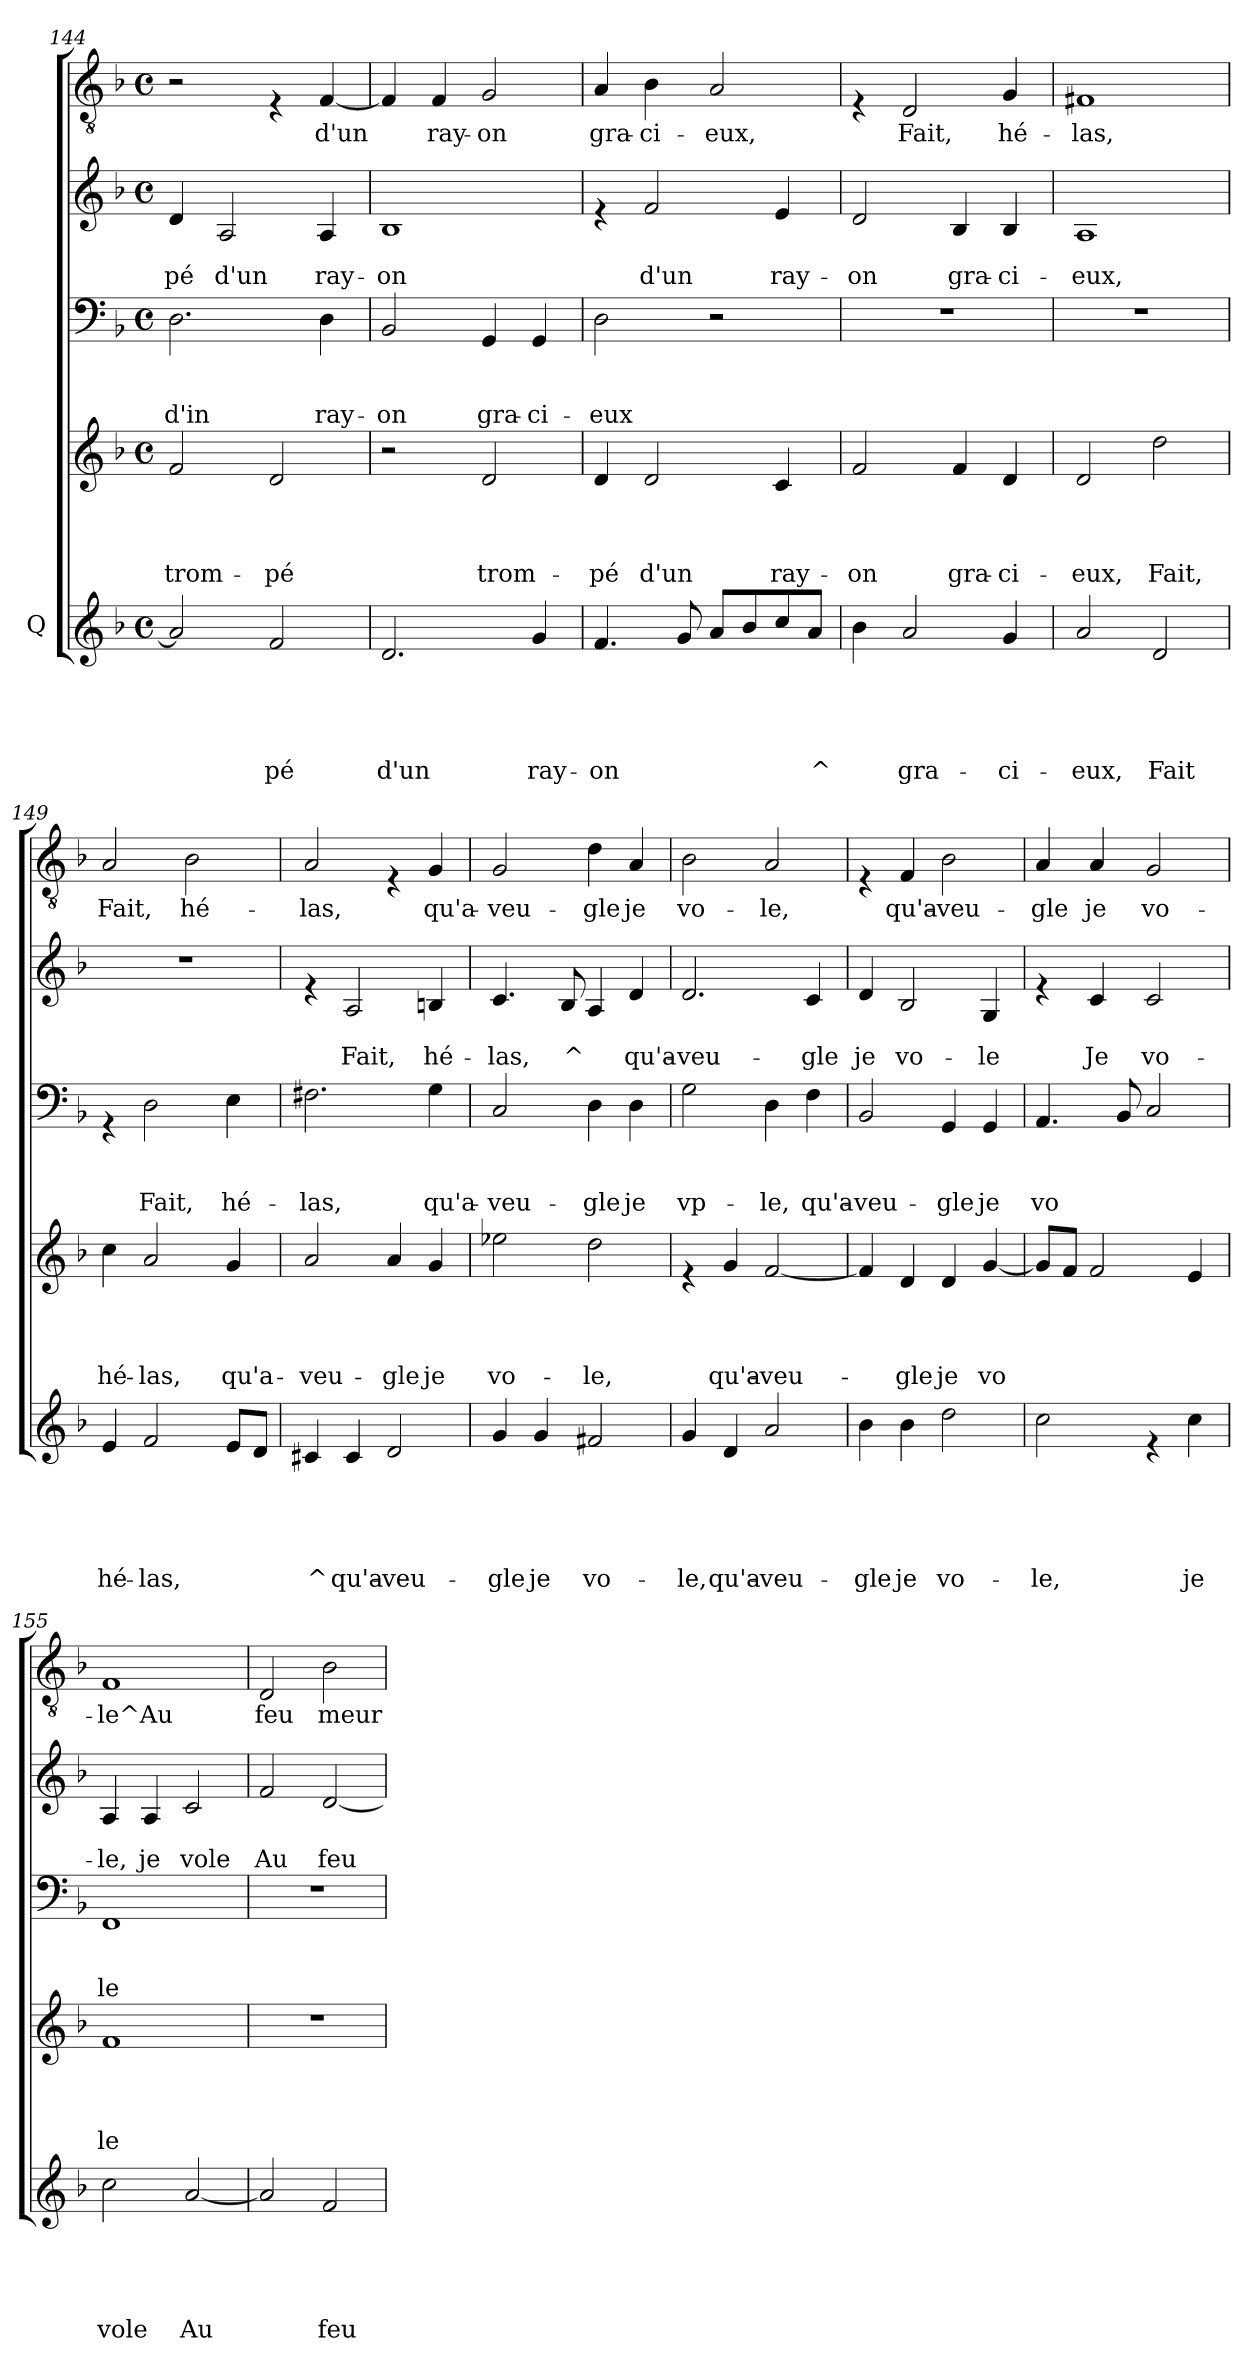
**kern	**text	**text	**text	**text	**text	**kern	**text	**text	**text	**text	**kern	**text	**text	**text	**kern	**text	**text	**kern	**text
*part5	*part5	*part5	*part5	*part5	*part5	*part4	*part4	*part4	*part4	*part4	*part3	*part3	*part3	*part3	*part2	*part2	*part2	*part1	*part1
*staff5	*staff5	*staff5	*staff5	*staff5	*staff5	*staff4	*staff4	*staff4	*staff4	*staff4	*staff3	*staff3	*staff3	*staff3	*staff2	*staff2	*staff2	*staff1	*staff1
*I"Q	*	*	*	*	*	*	*	*	*	*	*	*	*	*	*	*	*	*	*
*clefG2	*	*	*	*	*	*clefG2	*	*	*	*	*clefF4	*	*	*	*clefG2	*	*	*clefGv2	*
*k[b-]	*	*	*	*	*	*k[b-]	*	*	*	*	*k[b-]	*	*	*	*k[b-]	*	*	*k[b-]	*
*F:	*	*	*	*	*	*F:	*	*	*	*	*F:	*	*	*	*F:	*	*	*F:	*
*M4/4	*	*	*	*	*	*M4/4	*	*	*	*	*M4/4	*	*	*	*M4/4	*	*	*M4/4	*
*met(c)	*	*	*	*	*	*met(c)	*	*	*	*	*met(c)	*	*	*	*met(c)	*	*	*met(c)	*
=144	=144	=144	=144	=144	=144	=144	=144	=144	=144	=144	=144	=144	=144	=144	=144	=144	=144	=144	=144
!	!	!	!	!	!	!	!	!	!	!LO:LY:b	!	!	!	!LO:LY:b	!	!	!LO:LY:b	!	!
2a/]	.	.	.	.	.	2f/	.	.	.	trom-	2.D\	.	.	d'in	4d/	.	-pé	2r	.
!	!	!	!	!	!	!	!	!	!	!	!	!	!	!	!	!	!LO:LY:b	!	!
.	.	.	.	.	.	.	.	.	.	.	.	.	.	.	2A/	.	d'un	.	.
!	!	!	!	!	!LO:LY:b	!	!	!	!	!LO:LY:b	!	!	!	!	!	!	!	!	!
2f/	.	.	.	.	-pé	2d/	.	.	.	-pé	.	.	.	.	.	.	.	4rE	.
!	!	!	!	!	!	!	!	!	!	!	!	!	!	!LO:LY:b	!	!	!LO:LY:b	!	!LO:LY:b
.	.	.	.	.	.	.	.	.	.	.	4D\	.	.	ray-	4A/	.	ray-	[<4F/	d'un
!!LO:LB:g=z
=145	=145	=145	=145	=145	=145	=145	=145	=145	=145	=145	=145	=145	=145	=145	=145	=145	=145	=145	=145
!	!	!	!	!	!LO:LY:b	!	!	!	!	!	!	!	!	!LO:LY:b	!	!	!LO:LY:b	!	!
2.d/	.	.	.	.	d'un	2r	.	.	.	.	2BB-/	.	.	-on	1B-	.	-on	4F/]	.
!	!	!	!	!	!	!	!	!	!	!	!	!	!	!	!	!	!	!	!LO:LY:b
.	.	.	.	.	.	.	.	.	.	.	.	.	.	.	.	.	.	4F/	ray-
!	!	!	!	!	!	!	!	!	!	!LO:LY:b	!	!	!	!LO:LY:b	!	!	!	!	!LO:LY:b
.	.	.	.	.	.	2d/	.	.	.	trom-	4GG/	.	.	gra-	.	.	.	2G/	-on
!	!	!	!	!	!LO:LY:b	!	!	!	!	!	!	!	!	!LO:LY:b	!	!	!	!	!
4g/	.	.	.	.	ray-	.	.	.	.	.	4GG/	.	.	-ci-	.	.	.	.	.
=146	=146	=146	=146	=146	=146	=146	=146	=146	=146	=146	=146	=146	=146	=146	=146	=146	=146	=146	=146
!	!	!	!	!	!LO:LY:b	!	!	!	!	!LO:LY:b	!	!	!	!LO:LY:b	!	!	!	!	!LO:LY:b
4.f/	.	.	.	.	-on	4d/	.	.	.	-pé	2D\	.	.	-eux	4re	.	.	4A/	gra-
!	!	!	!	!	!	!	!	!	!	!LO:LY:b	!	!	!	!	!	!	!LO:LY:b	!	!LO:LY:b
.	.	.	.	.	.	2d/	.	.	.	d'un	.	.	.	.	2f/	.	d'un	4B-\	-ci-
8g/	.	.	.	.	.	.	.	.	.	.	.	.	.	.	.	.	.	.	.
!	!	!	!	!	!	!	!	!	!	!	!	!	!	!	!	!	!	!	!LO:LY:b
8a/L	.	.	.	.	.	.	.	.	.	.	2r	.	.	.	.	.	.	2A/	-eux,
8b-/	.	.	.	.	.	.	.	.	.	.	.	.	.	.	.	.	.	.	.
!	!	!	!	!	!	!	!	!	!	!LO:LY:b	!	!	!	!	!	!	!LO:LY:b	!	!
8cc/	.	.	.	.	.	4c/	.	.	.	ray-	.	.	.	.	4e/	.	ray-	.	.
!	!	!	!	!	!LO:LY:b	!	!	!	!	!	!	!	!	!	!	!	!	!	!
8a/J	.	.	.	.	^	.	.	.	.	.	.	.	.	.	.	.	.	.	.
=147	=147	=147	=147	=147	=147	=147	=147	=147	=147	=147	=147	=147	=147	=147	=147	=147	=147	=147	=147
!	!	!	!	!	!	!	!	!	!	!LO:LY:b	!	!	!	!	!	!	!LO:LY:b	!	!
4b-\	.	.	.	.	.	2f/	.	.	.	-on	1r	.	.	.	2d/	.	-on	4rE	.
!	!	!	!	!	!LO:LY:b	!	!	!	!	!	!	!	!	!	!	!	!	!	!LO:LY:b
2a/	.	.	.	.	gra-	.	.	.	.	.	.	.	.	.	.	.	.	2D/	Fait,
!	!	!	!	!	!	!	!	!	!	!LO:LY:b	!	!	!	!	!	!	!LO:LY:b	!	!
.	.	.	.	.	.	4f/	.	.	.	gra-	.	.	.	.	4B-/	.	gra-	.	.
!	!	!	!	!	!LO:LY:b	!	!	!	!	!LO:LY:b	!	!	!	!	!	!	!LO:LY:b	!	!LO:LY:b
4g/	.	.	.	.	-ci-	4d/	.	.	.	-ci-	.	.	.	.	4B-/	.	-ci-	4G/	hé-
=148	=148	=148	=148	=148	=148	=148	=148	=148	=148	=148	=148	=148	=148	=148	=148	=148	=148	=148	=148
!	!	!	!	!	!LO:LY:b	!	!	!	!	!LO:LY:b	!	!	!	!	!	!	!LO:LY:b	!	!LO:LY:b
2a/	.	.	.	.	-eux,	2d/	.	.	.	-eux,	1r	.	.	.	1A	.	-eux,	1F#X	-las,
!	!	!	!	!	!LO:LY:b	!	!	!	!	!LO:LY:b	!	!	!	!	!	!	!	!	!
2d/	.	.	.	.	Fait	2dd\	.	.	.	Fait,	.	.	.	.	.	.	.	.	.
=149	=149	=149	=149	=149	=149	=149	=149	=149	=149	=149	=149	=149	=149	=149	=149	=149	=149	=149	=149
!	!	!	!	!	!LO:LY:b	!	!	!	!	!LO:LY:b	!	!	!	!	!	!	!	!	!LO:LY:b
4e/	.	.	.	.	hé-	4cc\	.	.	.	hé-	4rGG	.	.	.	1r	.	.	2A/	Fait,
!	!	!	!	!	!LO:LY:b	!	!	!	!	!LO:LY:b	!	!	!	!LO:LY:b	!	!	!	!	!
2f/	.	.	.	.	-las,	2a/	.	.	.	-las,	2D\	.	.	Fait,	.	.	.	.	.
!	!	!	!	!	!	!	!	!	!	!	!	!	!	!	!	!	!	!	!LO:LY:b
.	.	.	.	.	.	.	.	.	.	.	.	.	.	.	.	.	.	2B-\	hé-
!	!	!	!	!	!	!	!	!	!	!LO:LY:b	!	!	!	!LO:LY:b	!	!	!	!	!
8e/L	.	.	.	.	.	4g/	.	.	.	qu'a-	4E\	.	.	hé-	.	.	.	.	.
8d/J	.	.	.	.	.	.	.	.	.	.	.	.	.	.	.	.	.	.	.
!!LO:PB:g=z
=150	=150	=150	=150	=150	=150	=150	=150	=150	=150	=150	=150	=150	=150	=150	=150	=150	=150	=150	=150
!	!	!	!	!	!LO:LY:b	!	!	!	!	!LO:LY:b	!	!	!	!LO:LY:b	!	!	!	!	!LO:LY:b
4c#X/	.	.	.	.	^	2a/	.	.	.	-veu-	2.F#X\	.	.	-las,	4re	.	.	2A/	-las,
!	!	!	!	!	!LO:LY:b	!	!	!	!	!	!	!	!	!	!	!	!LO:LY:b	!	!
4c#/	.	.	.	.	qu'a-	.	.	.	.	.	.	.	.	.	2A/	.	Fait,	.	.
!	!	!	!	!	!LO:LY:b	!	!	!	!	!LO:LY:b	!	!	!	!	!	!	!	!	!
2d/	.	.	.	.	-veu-	4a/	.	.	.	-gle	.	.	.	.	.	.	.	4rE	.
!	!	!	!	!	!	!	!	!	!	!LO:LY:b	!	!	!	!LO:LY:b	!	!	!LO:LY:b	!	!LO:LY:b
.	.	.	.	.	.	4g/	.	.	.	je	4G\	.	.	qu'a-	4Bn/	.	hé-	4G/	qu'a-
=151	=151	=151	=151	=151	=151	=151	=151	=151	=151	=151	=151	=151	=151	=151	=151	=151	=151	=151	=151
!	!	!	!	!	!LO:LY:b	!	!	!	!	!LO:LY:b	!	!	!	!LO:LY:b	!	!	!LO:LY:b	!	!LO:LY:b
4g/	.	.	.	.	-gle	2ee-X\	.	.	.	vo-	2C/	.	.	-veu-	4.c/	.	-las,	2G/	-veu-
!	!	!	!	!	!LO:LY:b	!	!	!	!	!	!	!	!	!	!	!	!	!	!
4g/	.	.	.	.	je	.	.	.	.	.	.	.	.	.	.	.	.	.	.
!	!	!	!	!	!	!	!	!	!	!	!	!	!	!	!	!	!LO:LY:b	!	!
.	.	.	.	.	.	.	.	.	.	.	.	.	.	.	8B-/	.	^	.	.
!	!	!	!	!	!LO:LY:b	!	!	!	!	!LO:LY:b	!	!	!	!LO:LY:b	!	!	!	!	!LO:LY:b
2f#X/	.	.	.	.	vo-	2dd\	.	.	.	-le,	4D\	.	.	-gle	4A/	.	.	4d\	-gle
!	!	!	!	!	!	!	!	!	!	!	!	!	!	!LO:LY:b	!	!	!LO:LY:b	!	!LO:LY:b
.	.	.	.	.	.	.	.	.	.	.	4D\	.	.	je	4d/	.	qu'a-	4A/	je
=152	=152	=152	=152	=152	=152	=152	=152	=152	=152	=152	=152	=152	=152	=152	=152	=152	=152	=152	=152
!	!	!	!	!	!LO:LY:b	!	!	!	!	!	!	!	!	!LO:LY:b	!	!	!LO:LY:b	!	!LO:LY:b
4g/	.	.	.	.	-le,	4re	.	.	.	.	2G\	.	.	vp-	2.d/	.	-veu-	2B-\	vo-
!	!	!	!	!	!LO:LY:b	!	!	!	!	!LO:LY:b	!	!	!	!	!	!	!	!	!
4d/	.	.	.	.	qu'a-	4g/	.	.	.	qu'a-	.	.	.	.	.	.	.	.	.
!	!	!	!	!	!LO:LY:b	!	!	!	!	!LO:LY:b	!	!	!	!LO:LY:b	!	!	!	!	!LO:LY:b
2a/	.	.	.	.	-veu-	[<2f/	.	.	.	-veu-	4D\	.	.	-le,	.	.	.	2A/	-le,
!	!	!	!	!	!	!	!	!	!	!	!	!	!	!LO:LY:b	!	!	!LO:LY:b	!	!
.	.	.	.	.	.	.	.	.	.	.	4F\	.	.	qu'a-	4c/	.	-gle	.	.
=153	=153	=153	=153	=153	=153	=153	=153	=153	=153	=153	=153	=153	=153	=153	=153	=153	=153	=153	=153
!	!	!	!	!	!LO:LY:b	!	!	!	!	!	!	!	!	!LO:LY:b	!	!	!LO:LY:b	!	!
4b-\	.	.	.	.	-gle	4f/]	.	.	.	.	2BB-/	.	.	-veu-	4d/	.	je	4rE	.
!	!	!	!	!	!LO:LY:b	!	!	!	!	!LO:LY:b	!	!	!	!	!	!	!LO:LY:b	!	!LO:LY:b
4b-\	.	.	.	.	je	4d/	.	.	.	-gle	.	.	.	.	2B-/	.	vo-	4F/	qu'a-
!	!	!	!	!	!LO:LY:b	!	!	!	!	!LO:LY:b	!	!	!	!LO:LY:b	!	!	!	!	!LO:LY:b
2dd\	.	.	.	.	vo-	4d/	.	.	.	je	4GG/	.	.	-gle	.	.	.	2B-\	-veu-
!	!	!	!	!	!	!	!	!	!	!LO:LY:b	!	!	!	!LO:LY:b	!	!	!LO:LY:b	!	!
.	.	.	.	.	.	[<4g/	.	.	.	vo	4GG/	.	.	je	4G/	.	-le	.	.
!!LO:LB:g=z
=154	=154	=154	=154	=154	=154	=154	=154	=154	=154	=154	=154	=154	=154	=154	=154	=154	=154	=154	=154
!	!	!	!	!	!LO:LY:b	!	!	!	!	!	!	!	!	!LO:LY:b	!	!	!	!	!LO:LY:b
2cc\	.	.	.	.	-le,	8g/L]	.	.	.	.	4.AA/	.	.	vo	4re	.	.	4A/	-gle
.	.	.	.	.	.	8f/J	.	.	.	.	.	.	.	.	.	.	.	.	.
!	!	!	!	!	!	!	!	!	!	!	!	!	!	!	!	!	!LO:LY:b	!	!LO:LY:b
.	.	.	.	.	.	2f/	.	.	.	.	.	.	.	.	4c/	.	Je	4A/	je
.	.	.	.	.	.	.	.	.	.	.	8BB-/	.	.	.	.	.	.	.	.
!	!	!	!	!	!	!	!	!	!	!	!	!	!	!	!	!	!LO:LY:b	!	!LO:LY:b
4re	.	.	.	.	.	.	.	.	.	.	2C/	.	.	.	2c/	.	vo-	2G/	vo-
!	!	!	!	!	!LO:LY:b	!	!	!	!	!	!	!	!	!	!	!	!	!	!
4cc\	.	.	.	.	je	4e/	.	.	.	.	.	.	.	.	.	.	.	.	.
=155	=155	=155	=155	=155	=155	=155	=155	=155	=155	=155	=155	=155	=155	=155	=155	=155	=155	=155	=155
!	!	!	!	!	!LO:LY:b	!	!	!	!	!LO:LY:b	!	!	!	!LO:LY:b	!	!	!LO:LY:b	!	!LO:LY:b
2cc\	.	.	.	.	vole	1f	.	.	.	le	1FF	.	.	le	4A/	.	-le,	1F	-le^Au
!	!	!	!	!	!	!	!	!	!	!	!	!	!	!	!	!	!LO:LY:b	!	!
.	.	.	.	.	.	.	.	.	.	.	.	.	.	.	4A/	.	je	.	.
!	!	!	!	!	!LO:LY:b	!	!	!	!	!	!	!	!	!	!	!	!LO:LY:b	!	!
[<2a/	.	.	.	.	Au	.	.	.	.	.	.	.	.	.	2c/	.	vole	.	.
=156	=156	=156	=156	=156	=156	=156	=156	=156	=156	=156	=156	=156	=156	=156	=156	=156	=156	=156	=156
!	!	!	!	!	!	!	!	!	!	!	!	!	!	!	!	!	!LO:LY:b	!	!LO:LY:b
2a/]	.	.	.	.	.	1r	.	.	.	.	1r	.	.	.	2f/	.	Au	2D/	feu
!	!	!	!	!	!LO:LY:b	!	!	!	!	!	!	!	!	!	!	!	!LO:LY:b	!	!LO:LY:b
2f/	.	.	.	.	feu	.	.	.	.	.	.	.	.	.	[<2d/	.	feu	2B-\	meur-
=	=	=	=	=	=	=	=	=	=	=	=	=	=	=	=	=	=	=	=
*-	*-	*-	*-	*-	*-	*-	*-	*-	*-	*-	*-	*-	*-	*-	*-	*-	*-	*-	*-
